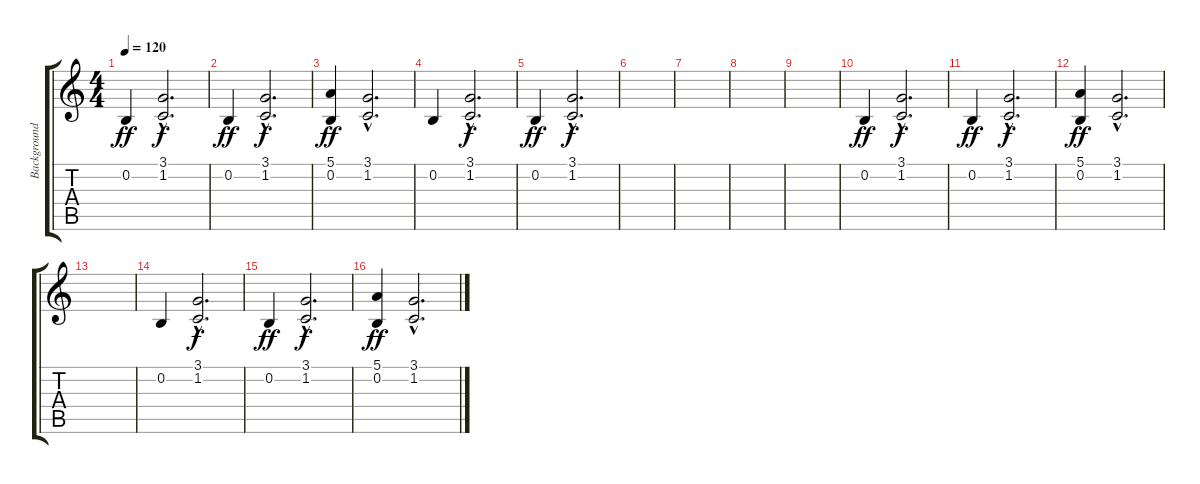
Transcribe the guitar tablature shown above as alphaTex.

\track ("Background (clavier)" "Background") {instrument electricpiano1}
\staff {score tabs}
\tuning (E4 B3 G3 D3 A2 E2) {hide}
\ts (4 4)
\tempo 120
\clef g2
\ks c
0.2.4{dy ff} (3.1{hac} 1.2{hac}).2{d dy f} |
0.2.4{dy ff} (3.1{hac} 1.2{hac}).2{d dy f} |
(5.1 0.2).4{dy ff} (3.1{hac} 1.2{hac}).2{d} |
0.2.4 (3.1{hac} 1.2{hac}).2{d dy f} |
0.2.4{dy ff} (3.1{hac} 1.2{hac}).2{d dy f} |
|
|
|
|
0.2.4{dy ff volume 12} (3.1{hac} 1.2{hac}).2{d dy f} |
0.2.4{dy ff} (3.1{hac} 1.2{hac}).2{d dy f} |
(5.1 0.2).4{dy ff} (3.1{hac} 1.2{hac}).2{d} |
|
0.2.4{volume 12} (3.1{hac} 1.2{hac}).2{d dy f} |
0.2.4{dy ff} (3.1{hac} 1.2{hac}).2{d dy f} |
(5.1 0.2).4{dy ff} (3.1{hac} 1.2{hac}).2{d}
